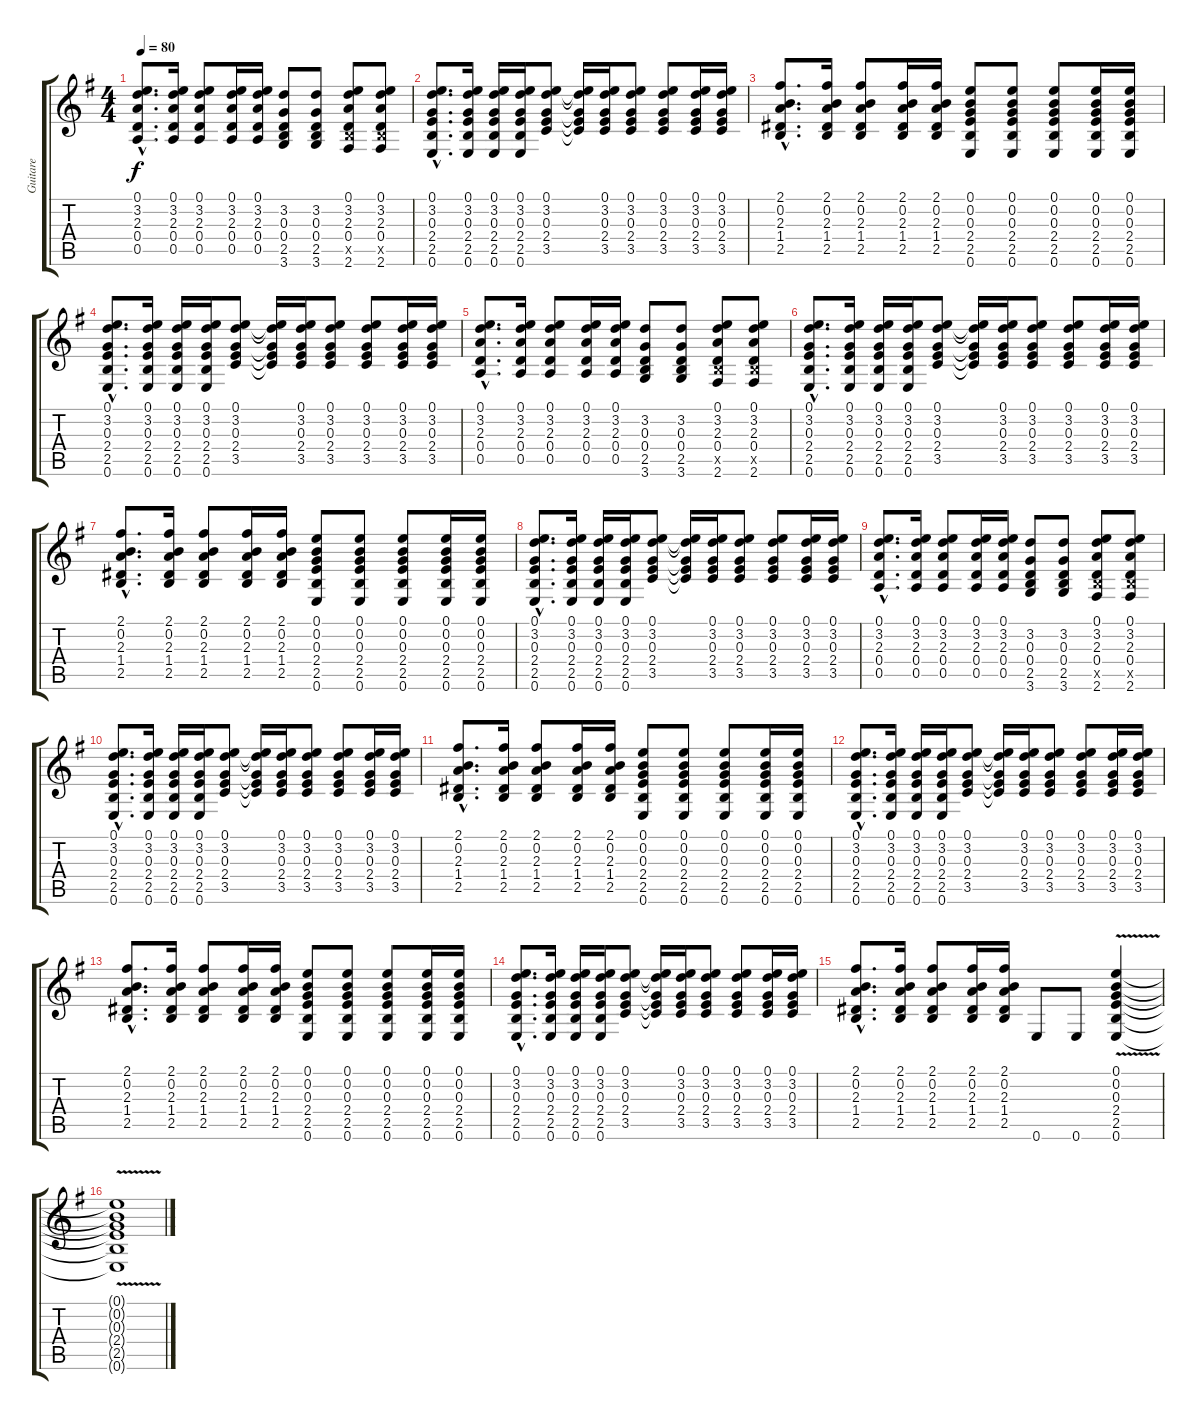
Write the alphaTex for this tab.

\track ("Guitare" "Guitare") {instrument acousticguitarsteel}
\staff {score tabs}
\tuning (E4 B3 G3 D3 A2 E2) {hide}
\ts (4 4)
\tempo 80
\clef g2
\ks g
(0.1{hac} 3.2{hac} 2.3{hac} 0.4{hac} 0.5{hac}).8{d dy f} (0.1 3.2 2.3 0.4 0.5).16 (0.1 3.2 2.3 0.4 0.5).8 (0.1 3.2 2.3 0.4 0.5).16 (0.1 3.2 2.3 0.4 0.5).16 (3.2 0.3 0.4 2.5 3.6).8 (3.2 0.3 0.4 2.5 3.6).8 (0.1 3.2 2.3 0.4 2.5{x} 2.6).8 (0.1 3.2 2.3 0.4 2.5{x} 2.6).8 |
(0.1{hac} 3.2{hac} 0.3{hac} 2.4{hac} 2.5{hac} 0.6{hac}).8{d} (0.1 3.2 0.3 2.4 2.5 0.6).16 (0.1 3.2 0.3 2.4 2.5 0.6).16 (0.1 3.2 0.3 2.4 2.5 0.6).16 (0.1 3.2 0.3 2.4 3.5).8 (0.1{t} 3.2{t} 0.3{t} 2.4{t} 3.5{t}).16 (0.1 3.2 0.3 2.4 3.5).16 (0.1 3.2 0.3 2.4 3.5).8 (0.1 3.2 0.3 2.4 3.5).8 (0.1 3.2 0.3 2.4 3.5).16 (0.1 3.2 0.3 2.4 3.5).16 |
(2.1{hac} 0.2{hac} 2.3{hac} 1.4{hac} 2.5{hac}).8{d} (2.1 0.2 2.3 1.4 2.5).16 (2.1 0.2 2.3 1.4 2.5).8 (2.1 0.2 2.3 1.4 2.5).16 (2.1 0.2 2.3 1.4 2.5).16 (0.1 0.2 0.3 2.4 2.5 0.6).8 (0.1 0.2 0.3 2.4 2.5 0.6).8 (0.1 0.2 0.3 2.4 2.5 0.6).8 (0.1 0.2 0.3 2.4 2.5 0.6).16 (0.1 0.2 0.3 2.4 2.5 0.6).16 |
(0.1{hac} 3.2{hac} 0.3{hac} 2.4{hac} 2.5{hac} 0.6{hac}).8{d} (0.1 3.2 0.3 2.4 2.5 0.6).16 (0.1 3.2 0.3 2.4 2.5 0.6).16 (0.1 3.2 0.3 2.4 2.5 0.6).16 (0.1 3.2 0.3 2.4 3.5).8 (0.1{t} 3.2{t} 0.3{t} 2.4{t} 3.5{t}).16 (0.1 3.2 0.3 2.4 3.5).16 (0.1 3.2 0.3 2.4 3.5).8 (0.1 3.2 0.3 2.4 3.5).8 (0.1 3.2 0.3 2.4 3.5).16 (0.1 3.2 0.3 2.4 3.5).16 |
(0.1{hac} 3.2{hac} 2.3{hac} 0.4{hac} 0.5{hac}).8{d} (0.1 3.2 2.3 0.4 0.5).16 (0.1 3.2 2.3 0.4 0.5).8 (0.1 3.2 2.3 0.4 0.5).16 (0.1 3.2 2.3 0.4 0.5).16 (3.2 0.3 0.4 2.5 3.6).8 (3.2 0.3 0.4 2.5 3.6).8 (0.1 3.2 2.3 0.4 2.5{x} 2.6).8 (0.1 3.2 2.3 0.4 2.5{x} 2.6).8 |
(0.1{hac} 3.2{hac} 0.3{hac} 2.4{hac} 2.5{hac} 0.6{hac}).8{d} (0.1 3.2 0.3 2.4 2.5 0.6).16 (0.1 3.2 0.3 2.4 2.5 0.6).16 (0.1 3.2 0.3 2.4 2.5 0.6).16 (0.1 3.2 0.3 2.4 3.5).8 (0.1{t} 3.2{t} 0.3{t} 2.4{t} 3.5{t}).16 (0.1 3.2 0.3 2.4 3.5).16 (0.1 3.2 0.3 2.4 3.5).8 (0.1 3.2 0.3 2.4 3.5).8 (0.1 3.2 0.3 2.4 3.5).16 (0.1 3.2 0.3 2.4 3.5).16 |
(2.1{hac} 0.2{hac} 2.3{hac} 1.4{hac} 2.5{hac}).8{d} (2.1 0.2 2.3 1.4 2.5).16 (2.1 0.2 2.3 1.4 2.5).8 (2.1 0.2 2.3 1.4 2.5).16 (2.1 0.2 2.3 1.4 2.5).16 (0.1 0.2 0.3 2.4 2.5 0.6).8 (0.1 0.2 0.3 2.4 2.5 0.6).8 (0.1 0.2 0.3 2.4 2.5 0.6).8 (0.1 0.2 0.3 2.4 2.5 0.6).16 (0.1 0.2 0.3 2.4 2.5 0.6).16 |
(0.1{hac} 3.2{hac} 0.3{hac} 2.4{hac} 2.5{hac} 0.6{hac}).8{d} (0.1 3.2 0.3 2.4 2.5 0.6).16 (0.1 3.2 0.3 2.4 2.5 0.6).16 (0.1 3.2 0.3 2.4 2.5 0.6).16 (0.1 3.2 0.3 2.4 3.5).8 (0.1{t} 3.2{t} 0.3{t} 2.4{t} 3.5{t}).16 (0.1 3.2 0.3 2.4 3.5).16 (0.1 3.2 0.3 2.4 3.5).8 (0.1 3.2 0.3 2.4 3.5).8 (0.1 3.2 0.3 2.4 3.5).16 (0.1 3.2 0.3 2.4 3.5).16 |
(0.1{hac} 3.2{hac} 2.3{hac} 0.4{hac} 0.5{hac}).8{d} (0.1 3.2 2.3 0.4 0.5).16 (0.1 3.2 2.3 0.4 0.5).8 (0.1 3.2 2.3 0.4 0.5).16 (0.1 3.2 2.3 0.4 0.5).16 (3.2 0.3 0.4 2.5 3.6).8 (3.2 0.3 0.4 2.5 3.6).8 (0.1 3.2 2.3 0.4 2.5{x} 2.6).8 (0.1 3.2 2.3 0.4 2.5{x} 2.6).8 |
(0.1{hac} 3.2{hac} 0.3{hac} 2.4{hac} 2.5{hac} 0.6{hac}).8{d} (0.1 3.2 0.3 2.4 2.5 0.6).16 (0.1 3.2 0.3 2.4 2.5 0.6).16 (0.1 3.2 0.3 2.4 2.5 0.6).16 (0.1 3.2 0.3 2.4 3.5).8 (0.1{t} 3.2{t} 0.3{t} 2.4{t} 3.5{t}).16 (0.1 3.2 0.3 2.4 3.5).16 (0.1 3.2 0.3 2.4 3.5).8 (0.1 3.2 0.3 2.4 3.5).8 (0.1 3.2 0.3 2.4 3.5).16 (0.1 3.2 0.3 2.4 3.5).16 |
(2.1{hac} 0.2{hac} 2.3{hac} 1.4{hac} 2.5{hac}).8{d} (2.1 0.2 2.3 1.4 2.5).16 (2.1 0.2 2.3 1.4 2.5).8 (2.1 0.2 2.3 1.4 2.5).16 (2.1 0.2 2.3 1.4 2.5).16 (0.1 0.2 0.3 2.4 2.5 0.6).8 (0.1 0.2 0.3 2.4 2.5 0.6).8 (0.1 0.2 0.3 2.4 2.5 0.6).8 (0.1 0.2 0.3 2.4 2.5 0.6).16 (0.1 0.2 0.3 2.4 2.5 0.6).16 |
(0.1{hac} 3.2{hac} 0.3{hac} 2.4{hac} 2.5{hac} 0.6{hac}).8{d} (0.1 3.2 0.3 2.4 2.5 0.6).16 (0.1 3.2 0.3 2.4 2.5 0.6).16 (0.1 3.2 0.3 2.4 2.5 0.6).16 (0.1 3.2 0.3 2.4 3.5).8 (0.1{t} 3.2{t} 0.3{t} 2.4{t} 3.5{t}).16 (0.1 3.2 0.3 2.4 3.5).16 (0.1 3.2 0.3 2.4 3.5).8 (0.1 3.2 0.3 2.4 3.5).8 (0.1 3.2 0.3 2.4 3.5).16 (0.1 3.2 0.3 2.4 3.5).16 |
(2.1{hac} 0.2{hac} 2.3{hac} 1.4{hac} 2.5{hac}).8{d} (2.1 0.2 2.3 1.4 2.5).16 (2.1 0.2 2.3 1.4 2.5).8 (2.1 0.2 2.3 1.4 2.5).16 (2.1 0.2 2.3 1.4 2.5).16 (0.1 0.2 0.3 2.4 2.5 0.6).8 (0.1 0.2 0.3 2.4 2.5 0.6).8 (0.1 0.2 0.3 2.4 2.5 0.6).8 (0.1 0.2 0.3 2.4 2.5 0.6).16 (0.1 0.2 0.3 2.4 2.5 0.6).16 |
(0.1{hac} 3.2{hac} 0.3{hac} 2.4{hac} 2.5{hac} 0.6{hac}).8{d} (0.1 3.2 0.3 2.4 2.5 0.6).16 (0.1 3.2 0.3 2.4 2.5 0.6).16 (0.1 3.2 0.3 2.4 2.5 0.6).16 (0.1 3.2 0.3 2.4 3.5).8 (0.1{t} 3.2{t} 0.3{t} 2.4{t} 3.5{t}).16 (0.1 3.2 0.3 2.4 3.5).16 (0.1 3.2 0.3 2.4 3.5).8 (0.1 3.2 0.3 2.4 3.5).8 (0.1 3.2 0.3 2.4 3.5).16 (0.1 3.2 0.3 2.4 3.5).16 |
(2.1{hac} 0.2{hac} 2.3{hac} 1.4{hac} 2.5{hac}).8{d} (2.1 0.2 2.3 1.4 2.5).16 (2.1 0.2 2.3 1.4 2.5).8 (2.1 0.2 2.3 1.4 2.5).16 (2.1 0.2 2.3 1.4 2.5).16 0.6.8 0.6.8 (0.1 0.2 0.3 2.4 2.5 0.6{v}).4 |
(0.1{t} 0.2{t} 0.3{t} 2.4{t} 2.5{t} 0.6{t}).1
